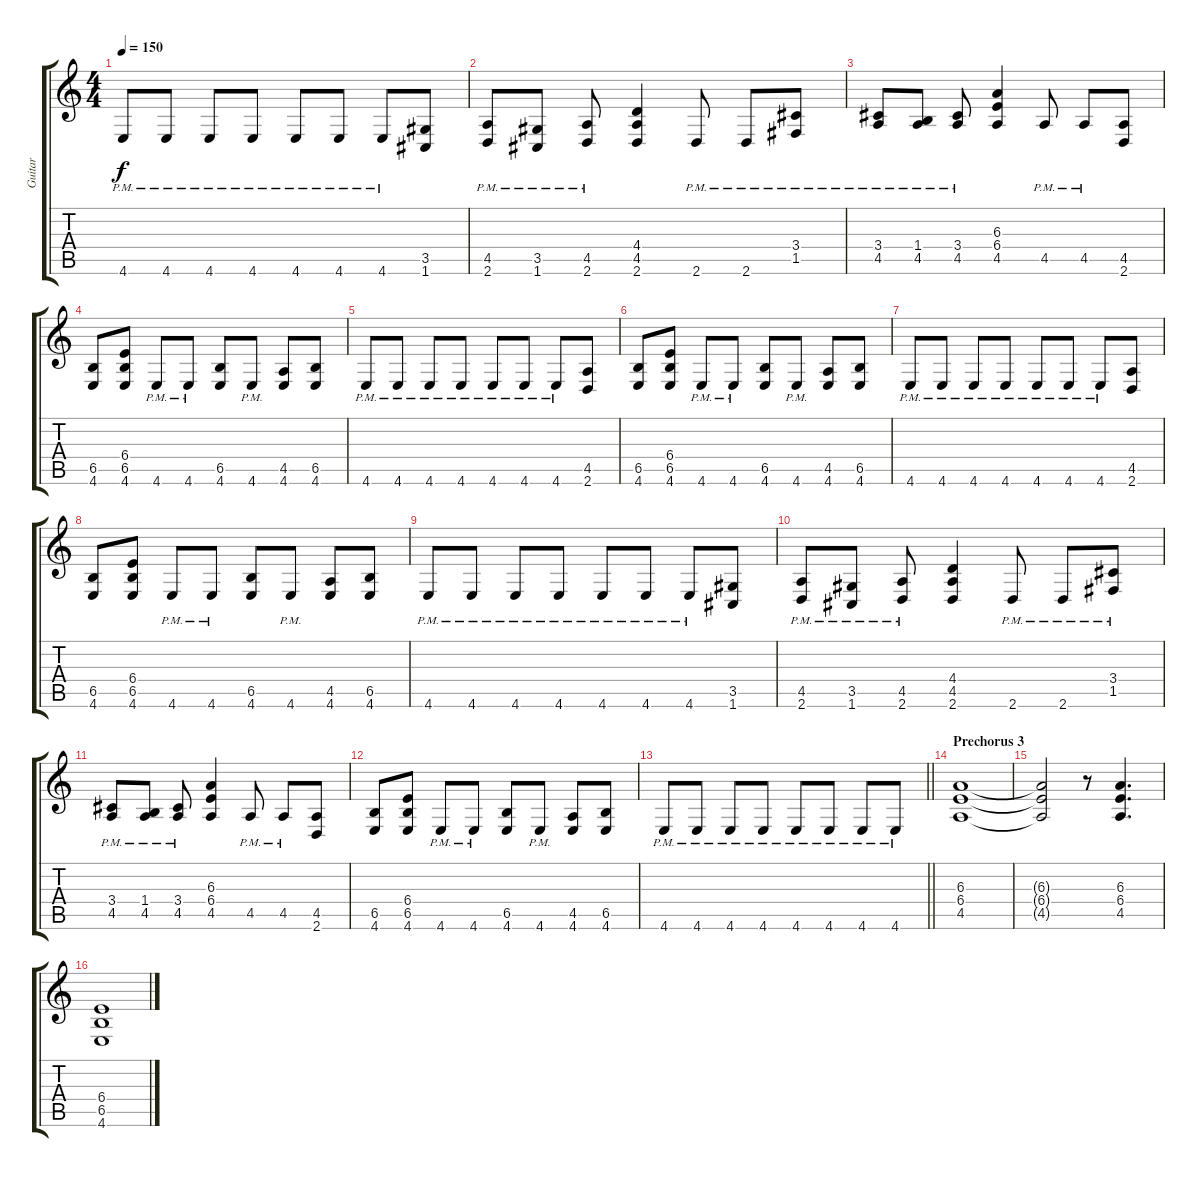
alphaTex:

\track ("Guitar" "Guitar") {instrument distortionguitar}
\staff {score tabs}
\tuning (C4 G3 Eb3 Bb2 F2 C2) {hide}
\ts (4 4)
\tempo 150
\clef g2
\ks c
4.6{pm}.8{dy f} 4.6{pm}.8 4.6{pm}.8 4.6{pm}.8 4.6{pm}.8 4.6{pm}.8 4.6{pm}.8 (3.5 1.6).8 |
(4.5{pm} 2.6{pm}).8 (3.5{pm} 1.6{pm}).8 (4.5{pm} 2.6{pm}).8 (4.4 4.5 2.6).4 2.6{pm}.8 2.6{pm}.8 (3.4{pm} 1.5{pm}).8 |
(3.4{pm} 4.5{pm}).8 (1.4{pm} 4.5{pm}).8 (3.4{pm} 4.5{pm}).8 (6.3 6.4 4.5).4 4.5{pm}.8 4.5{pm}.8 (4.5 2.6).8 |
(6.5 4.6).8 (6.4 6.5 4.6).8 4.6{pm}.8 4.6{pm}.8 (6.5 4.6).8 4.6{pm}.8 (4.5 4.6).8 (6.5 4.6).8 |
4.6{pm}.8 4.6{pm}.8 4.6{pm}.8 4.6{pm}.8 4.6{pm}.8 4.6{pm}.8 4.6{pm}.8 (4.5 2.6).8 |
(6.5 4.6).8 (6.4 6.5 4.6).8 4.6{pm}.8 4.6{pm}.8 (6.5 4.6).8 4.6{pm}.8 (4.5 4.6).8 (6.5 4.6).8 |
4.6{pm}.8 4.6{pm}.8 4.6{pm}.8 4.6{pm}.8 4.6{pm}.8 4.6{pm}.8 4.6{pm}.8 (4.5 2.6).8 |
(6.5 4.6).8 (6.4 6.5 4.6).8 4.6{pm}.8 4.6{pm}.8 (6.5 4.6).8 4.6{pm}.8 (4.5 4.6).8 (6.5 4.6).8 |
4.6{pm}.8 4.6{pm}.8 4.6{pm}.8 4.6{pm}.8 4.6{pm}.8 4.6{pm}.8 4.6{pm}.8 (3.5 1.6).8 |
(4.5{pm} 2.6{pm}).8 (3.5{pm} 1.6{pm}).8 (4.5{pm} 2.6{pm}).8 (4.4 4.5 2.6).4 2.6{pm}.8 2.6{pm}.8 (3.4{pm} 1.5{pm}).8 |
(3.4{pm} 4.5{pm}).8 (1.4{pm} 4.5{pm}).8 (3.4{pm} 4.5{pm}).8 (6.3 6.4 4.5).4 4.5{pm}.8 4.5{pm}.8 (4.5 2.6).8 |
(6.5 4.6).8 (6.4 6.5 4.6).8 4.6{pm}.8 4.6{pm}.8 (6.5 4.6).8 4.6{pm}.8 (4.5 4.6).8 (6.5 4.6).8 |
\barLineRight lightlight
4.6{pm}.8 4.6{pm}.8 4.6{pm}.8 4.6{pm}.8 4.6{pm}.8 4.6{pm}.8 4.6{pm}.8 4.6{pm}.8 |
\section ("" "Prechorus 3")
(6.3 6.4 4.5).1 |
(6.3{t} 6.4{t} 4.5{t}).2 r.8 (6.3 6.4 4.5).4{d} |
(6.4 6.5 4.6).1
